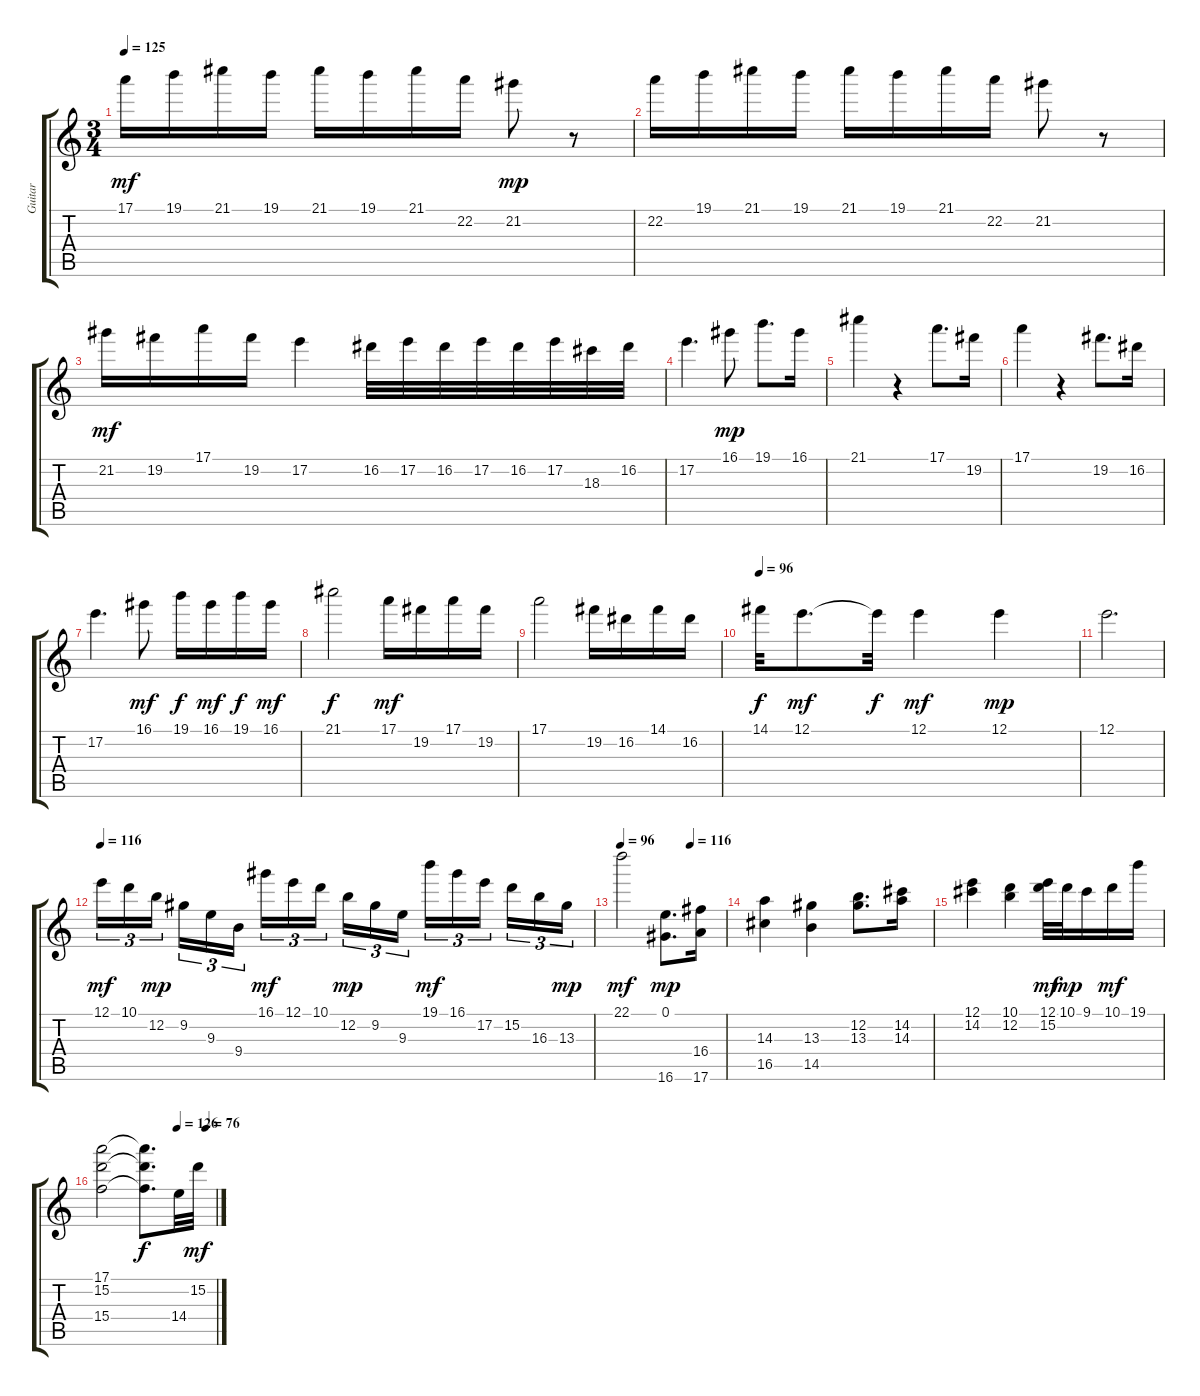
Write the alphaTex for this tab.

\track ("Guitar" "Guitar") {instrument acousticguitarnylon}
\staff {score tabs}
\tuning (E4 B3 G3 D3 A2 E2) {hide}
\ts (3 4)
\tempo 125
\clef g2
\ks c
17.1.16{dy mf} 19.1.16 21.1.16 19.1.16 21.1.16 19.1.16 21.1.16 22.2.16 21.2.8{dy mp} r.8 |
22.2.16 19.1.16 21.1.16 19.1.16 21.1.16 19.1.16 21.1.16 22.2.16 21.2.8 r.8 |
21.2.16{dy mf} 19.2.16 17.1.16 19.2.16 17.2.4 16.2.32 17.2.32 16.2.32 17.2.32 16.2.32 17.2.32 18.3.32 16.2.32 |
17.2.4{d} 16.1.8{dy mp} 19.1.8{d} 16.1.16 |
21.1.4 r.4 17.1.8{d} 19.2.16 |
17.1.4 r.4 19.2.8{d} 16.2.16 |
17.2.4{d} 16.1.8{dy mf} 19.1.16{dy f} 16.1.16{dy mf} 19.1.16{dy f} 16.1.16{dy mf} |
21.1.2{dy f} 17.1.16{dy mf} 19.2.16 17.1.16 19.2.16 |
17.1.2 19.2.16 16.2.16 14.1.16 16.2.16 |
\tempo 96
14.1.32{dy f} 12.1.8{d dy mf} 12.1{t}.32{dy f} 12.1.4{dy mf} 12.1.4{dy mp} |
12.1.2{d} |
\tempo 116
12.1.16{tu (3 2) dy mf} 10.1.16{tu (3 2)} 12.2.16{tu (3 2) dy mp beam splitsecondary} 9.2.16{tu (3 2)} 9.3.16{tu (3 2)} 9.4.16{tu (3 2)} 16.1.16{tu (3 2) dy mf} 12.1.16{tu (3 2)} 10.1.16{tu (3 2) beam splitsecondary} 12.2.16{tu (3 2) dy mp} 9.2.16{tu (3 2)} 9.3.16{tu (3 2)} 19.1.16{tu (3 2) dy mf} 16.1.16{tu (3 2)} 17.2.16{tu (3 2) beam splitsecondary} 15.2.16{tu (3 2)} 16.3.16{tu (3 2)} 13.3.16{tu (3 2) dy mp} |
\tempo 96
\tempo (116 0.6666666666666666)
22.1.2{dy mf} (0.1 16.6).8{d dy mp} (16.4 17.6).16 |
(14.3 16.5).4 (13.3 14.5).4 (12.2 13.3).8{d} (14.2 14.3).16 |
(12.1 14.2).4 (10.1 12.2).4 (12.1 15.2).32{dy mf} 10.1.32{dy mp} 9.1.16 10.1.16{dy mf} 19.1.16 |
\tempo (126 0.6666666666666666)
\tempo (76 0.9166666666666666)
(17.1 15.2 15.4).2 (17.1{t} 15.2{t} 15.4{t}).8{d dy f} 14.4.32 15.2.32{dy mf}
